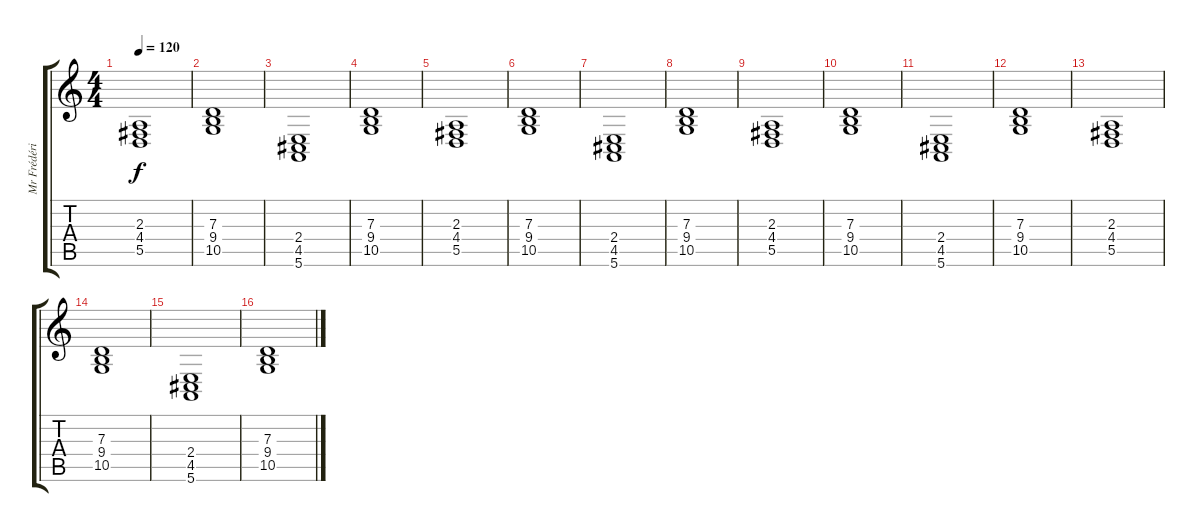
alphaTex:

\track ("Mr Frédéric" "Mr Frédéri") {instrument rockorgan}
\staff {score tabs}
\tuning (E4 B3 G3 D3 A2 E2) {hide}
\ts (4 4)
\tempo 120
\clef g2
\ks c
(2.3 4.4 5.5).1{dy f} |
(7.3 9.4 10.5).1 |
(2.4 4.5 5.6).1 |
(7.3 9.4 10.5).1 |
(2.3 4.4 5.5).1 |
(7.3 9.4 10.5).1 |
(2.4 4.5 5.6).1 |
(7.3 9.4 10.5).1 |
(2.3 4.4 5.5).1 |
(7.3 9.4 10.5).1 |
(2.4 4.5 5.6).1 |
(7.3 9.4 10.5).1 |
(2.3 4.4 5.5).1 |
(7.3 9.4 10.5).1 |
(2.4 4.5 5.6).1 |
(7.3 9.4 10.5).1
